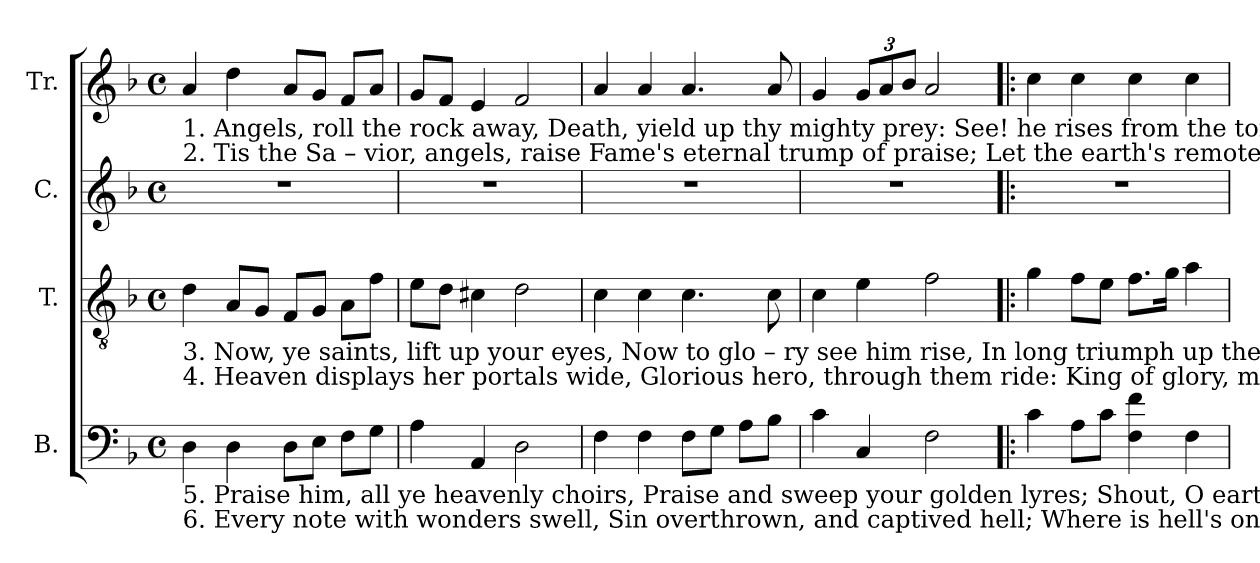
**kern	**kern	**kern	**kern
*part4	*part3	*part2	*part1
*staff4	*staff3	*staff2	*staff1
*I"B.	*I"T.	*I"C.	*I"Tr.
*I'B.	*I'T.	*I'C.	*I'Tr.
*clefF4	*clefGv2	*clefG2	*clefG2
*k[b-]	*k[b-]	*k[b-]	*k[b-]
*M4/4	*M4/4	*M4/4	*M4/4
*met(c)	*met(c)	*met(c)	*met(c)
*MM80	*MM80	*MM80	*MM80
=1	=1	=1	=1
!	!	!	!LO:TX:b:t=1.  Angels,  roll    the    rock     away,   Death, yield up thy mighty prey&colon;    See!  he  rises  from  the  tomb,   Glowing  with  im – mor  –  tal  bloom,
!	!	!	!LO:TX:b:t=2.  Tis the   Sa  – vior,    angels, raise   Fame's eternal trump of  praise;    Let the earth's remotest bound  Hear the   joy – in –  spi   – ring sound.
!	!LO:TX:b:t=3. Now,  ye  saints, lift up your eyes,  Now  to glo – ry   see   him  rise,    In  long  triumph  up  the  sky,    Up  to      waiting       worlds  on  high.	!	!
!	!LO:TX:b:t=4. Heaven displays her portals wide, Glorious hero, through them ride&colon;  King of glory, mount thy throne,  Thy  great  Fa  –  ther's and  thy own,	!	!
!LO:TX:b:t=5. Praise him, all ye heavenly choirs, Praise and sweep your golden lyres; Shout, O earth, in rapturous song, Let the strains be sweet and strong,	!	!	!
!LO:TX:b:t=6. Every note with wonders swell,  Sin  overthrown,  and captived hell;  Where is hell's once dreaded king?  Where, O death, thy mortal sting!	!	!	!
4D\	4d\	1r	4a/
4D\	8A/L	.	4dd\
.	8G/J	.	.
8D\L	8F/L	.	8a/L
8E\J	8G/J	.	8g/J
8F\L	8A\L	.	8f/L
8G\J	8f\J	.	8a/J
=2	=2	=2	=2
4A\	8e\L	1r	8g/L
.	8d\J	.	8f/J
4AA/	4c#X\	.	4e/
2D\	2d\	.	2f/
=3	=3	=3	=3
4F\	4c\	1r	4a/
4F\	4c\	.	4a/
8F\L	4.c\	.	4.a/
8G\J	.	.	.
8A\L	.	.	.
8B-\J	8c\	.	8a/
=4	=4	=4	=4
4c\	4c\	1r	4g/
*	*	*	*Xbrackettup
4C/	4e\	.	12g/L
.	.	.	12a/
.	.	.	12b-/J
2F\	2f\	.	2a/
=5!|:	=5!|:	=5!|:	=5!|:
4c\	4g\	1r	4cc\
8A\L	8f\L	.	4cc\
8c\J	8e\J	.	.
4F\ 4f\	8.f\L	.	4cc\
.	16g\Jk	.	.
4F\	4a\	.	4cc\
=	=	=	=
*-	*-	*-	*-
